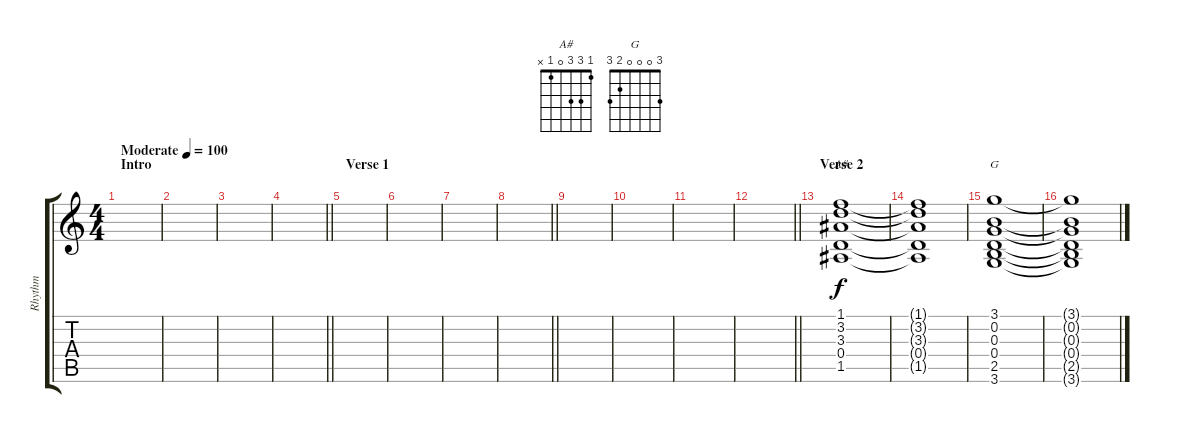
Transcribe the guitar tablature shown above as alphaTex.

\track ("Rhythm" "Rhythm") {instrument distortionguitar}
\staff {score tabs}
\tuning (E4 B3 G3 D3 A2 E2) {hide}
\chord ("A#" 1 3 3 0 1 x)
\chord ("G" 3 0 0 0 2 3)
\ts (4 4)
\section ("" "Intro")
\tempo (100 "Moderate")
\clef g2
\ks c
|
|
|
\barLineRight lightlight
|
\section ("" "Verse 1")
|
|
|
\barLineRight lightlight
|
|
|
|
\barLineRight lightlight
|
\section ("" "Verse 2")
(1.1 3.2 3.3 0.4 1.5).1{ch "A#" instrument electricguitarclean} |
(1.1{t} 3.2{t} 3.3{t} 0.4{t} 1.5{t}).1 |
(3.1 0.2 0.3 0.4 2.5 3.6).1{ch "G"} |
(3.1{t} 0.2{t} 0.3{t} 0.4{t} 2.5{t} 3.6{t}).1
